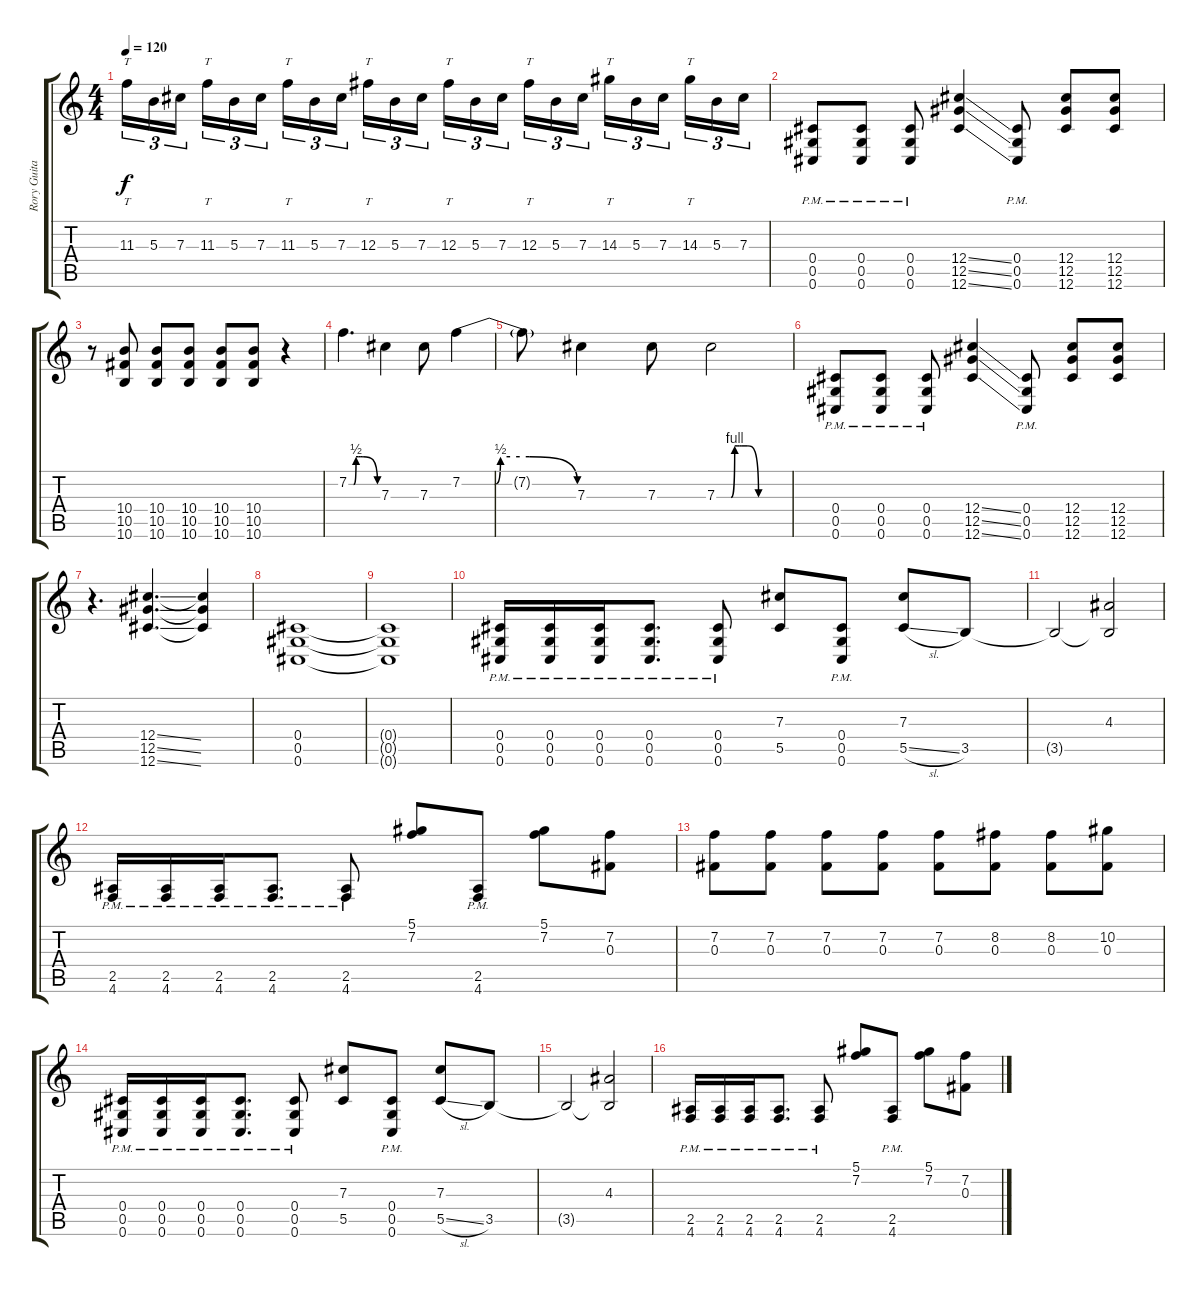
\track ("Rory Guitar 1" "Rory Guita") {instrument distortionguitar}
\staff {score tabs}
\tuning (Eb4 Bb3 Gb3 Db3 Ab2 Db2) {hide}
\ts (4 4)
\tempo 120
\clef g2
\ks c
11.3.16{tt tu (3 2) dy f} 5.3.16{tu (3 2)} 7.3.16{tu (3 2) beam splitsecondary} 11.3.16{tt tu (3 2)} 5.3.16{tu (3 2)} 7.3.16{tu (3 2)} 11.3.16{tt tu (3 2)} 5.3.16{tu (3 2)} 7.3.16{tu (3 2) beam splitsecondary} 12.3.16{tt tu (3 2)} 5.3.16{tu (3 2)} 7.3.16{tu (3 2)} 12.3.16{tt tu (3 2)} 5.3.16{tu (3 2)} 7.3.16{tu (3 2) beam splitsecondary} 12.3.16{tt tu (3 2)} 5.3.16{tu (3 2)} 7.3.16{tu (3 2)} 14.3.16{tt tu (3 2)} 5.3.16{tu (3 2)} 7.3.16{tu (3 2) beam splitsecondary} 14.3.16{tt tu (3 2)} 5.3.16{tu (3 2)} 7.3.16{tu (3 2)} |
(0.4{pm} 0.5{pm} 0.6{pm}).8{instrument distortionguitar} (0.4{pm} 0.5{pm} 0.6{pm}).8 (0.4{pm} 0.5{pm} 0.6{pm}).8 (12.4{ss} 12.5{ss} 12.6{ss}).4 (0.4{pm} 0.5{pm} 0.6{pm}).8 (12.4 12.5 12.6).8 (12.4 12.5 12.6).8 |
r.8 (10.4 10.5 10.6).8 (10.4 10.5 10.6).8 (10.4 10.5 10.6).8 (10.4 10.5 10.6).8 (10.4 10.5 10.6).8 r.4 |
7.2{be (custom 0 0 10 0 15 2 20 2 25 2 28 2 30 2 60 0)}.4{d} 7.3.4 7.3.8 7.2{be (custom 0 0 5 0 10 0 12 0 17 0 20 2 25 2 30 2 35 2 60 0)}.4 |
7.2{t}.8 7.3.4 7.3.8 7.3{be (custom 0 0 6 0 9 0 12 0 15 4 17 4 19 4 21 4 26 4 35 0 41 0 46 0 54 0 58 0 60 0)}.2 |
(0.4{pm} 0.5{pm} 0.6{pm}).8 (0.4{pm} 0.5{pm} 0.6{pm}).8 (0.4{pm} 0.5{pm} 0.6{pm}).8 (12.4{ss} 12.5{ss} 12.6{ss}).4 (0.4{pm} 0.5{pm} 0.6{pm}).8 (12.4 12.5 12.6).8 (12.4 12.5 12.6).8 |
r.4{d} (12.4{ss} 12.5{ss} 12.6{ss}).4{d} (12.4{t} 12.5{t} 12.6{t}).4 |
(0.4 0.5 0.6).1 |
(0.4{t} 0.5{t} 0.6{t}).1 |
(0.4{pm} 0.5{pm} 0.6{pm}).16 (0.4{pm} 0.5{pm} 0.6{pm}).16 (0.4{pm} 0.5{pm} 0.6{pm}).16 (0.4{pm} 0.5{pm} 0.6{pm}).8{d} (0.4{pm} 0.5{pm} 0.6{pm}).8 (7.3 5.5).8 (0.4{pm} 0.5{pm} 0.6{pm}).8 (7.3 5.5{sl}).8 3.5.8 |
3.5{t}.2 (4.3 3.5{t}).2 |
(2.5{pm} 4.6{pm}).16 (2.5{pm} 4.6{pm}).16 (2.5{pm} 4.6{pm}).16 (2.5{pm} 4.6{pm}).8{d} (2.5{pm} 4.6{pm}).8 (5.1 7.2).8 (2.5{pm} 4.6{pm}).8 (5.1 7.2).8 (7.2 0.3).8 |
(7.2 0.3).8 (7.2 0.3).8 (7.2 0.3).8 (7.2 0.3).8 (7.2 0.3).8 (8.2 0.3).8 (8.2 0.3).8 (10.2 0.3).8 |
(0.4{pm} 0.5{pm} 0.6{pm}).16 (0.4{pm} 0.5{pm} 0.6{pm}).16 (0.4{pm} 0.5{pm} 0.6{pm}).16 (0.4{pm} 0.5{pm} 0.6{pm}).8{d} (0.4{pm} 0.5{pm} 0.6{pm}).8 (7.3 5.5).8 (0.4{pm} 0.5{pm} 0.6{pm}).8 (7.3 5.5{sl}).8 3.5.8 |
3.5{t}.2 (4.3 3.5{t}).2 |
(2.5{pm} 4.6{pm}).16 (2.5{pm} 4.6{pm}).16 (2.5{pm} 4.6{pm}).16 (2.5{pm} 4.6{pm}).8{d} (2.5{pm} 4.6{pm}).8 (5.1 7.2).8 (2.5{pm} 4.6{pm}).8 (5.1 7.2).8 (7.2 0.3).8
